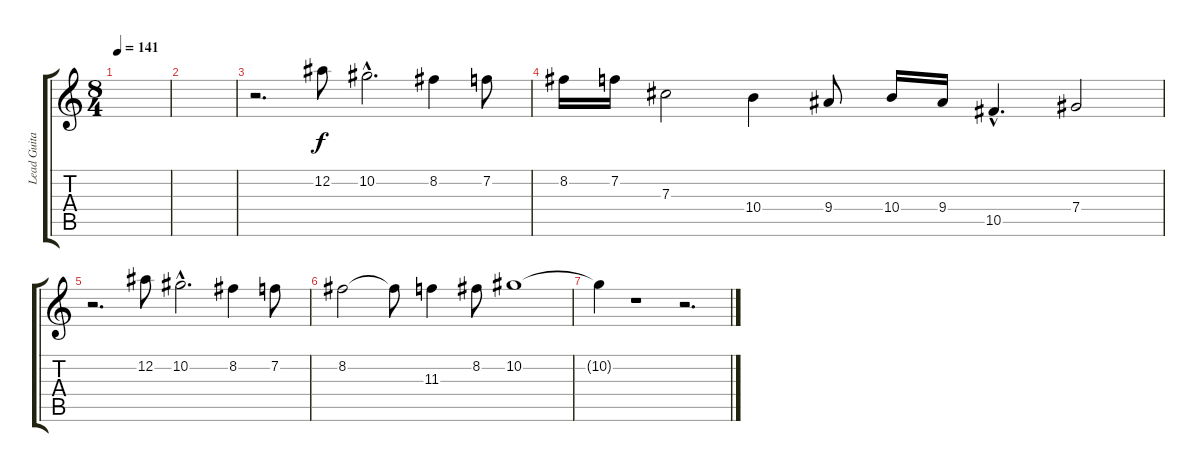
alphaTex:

\track ("Lead Guitar" "Lead Guita") {instrument distortionguitar}
\staff {score tabs}
\tuning (Eb4 Bb3 Gb3 Db3 Ab2 Eb2) {hide}
\ts (8 4)
\tempo 141
\clef g2
\ks c
|
|
r.2{d} 12.2.8 10.2{hac}.2{d} 8.2.4 7.2.8 |
8.2.16 7.2.16 7.3.2 10.4.4 9.4.8 10.4.16 9.4.16 10.5{hac}.4{d} 7.4.2 |
r.2{d} 12.2.8 10.2{hac}.2{d} 8.2.4 7.2.8 |
8.2.2 8.2{t}.8 11.3.4 8.2.8 10.2.1 |
10.2{t}.4 r.1 r.2{d}
